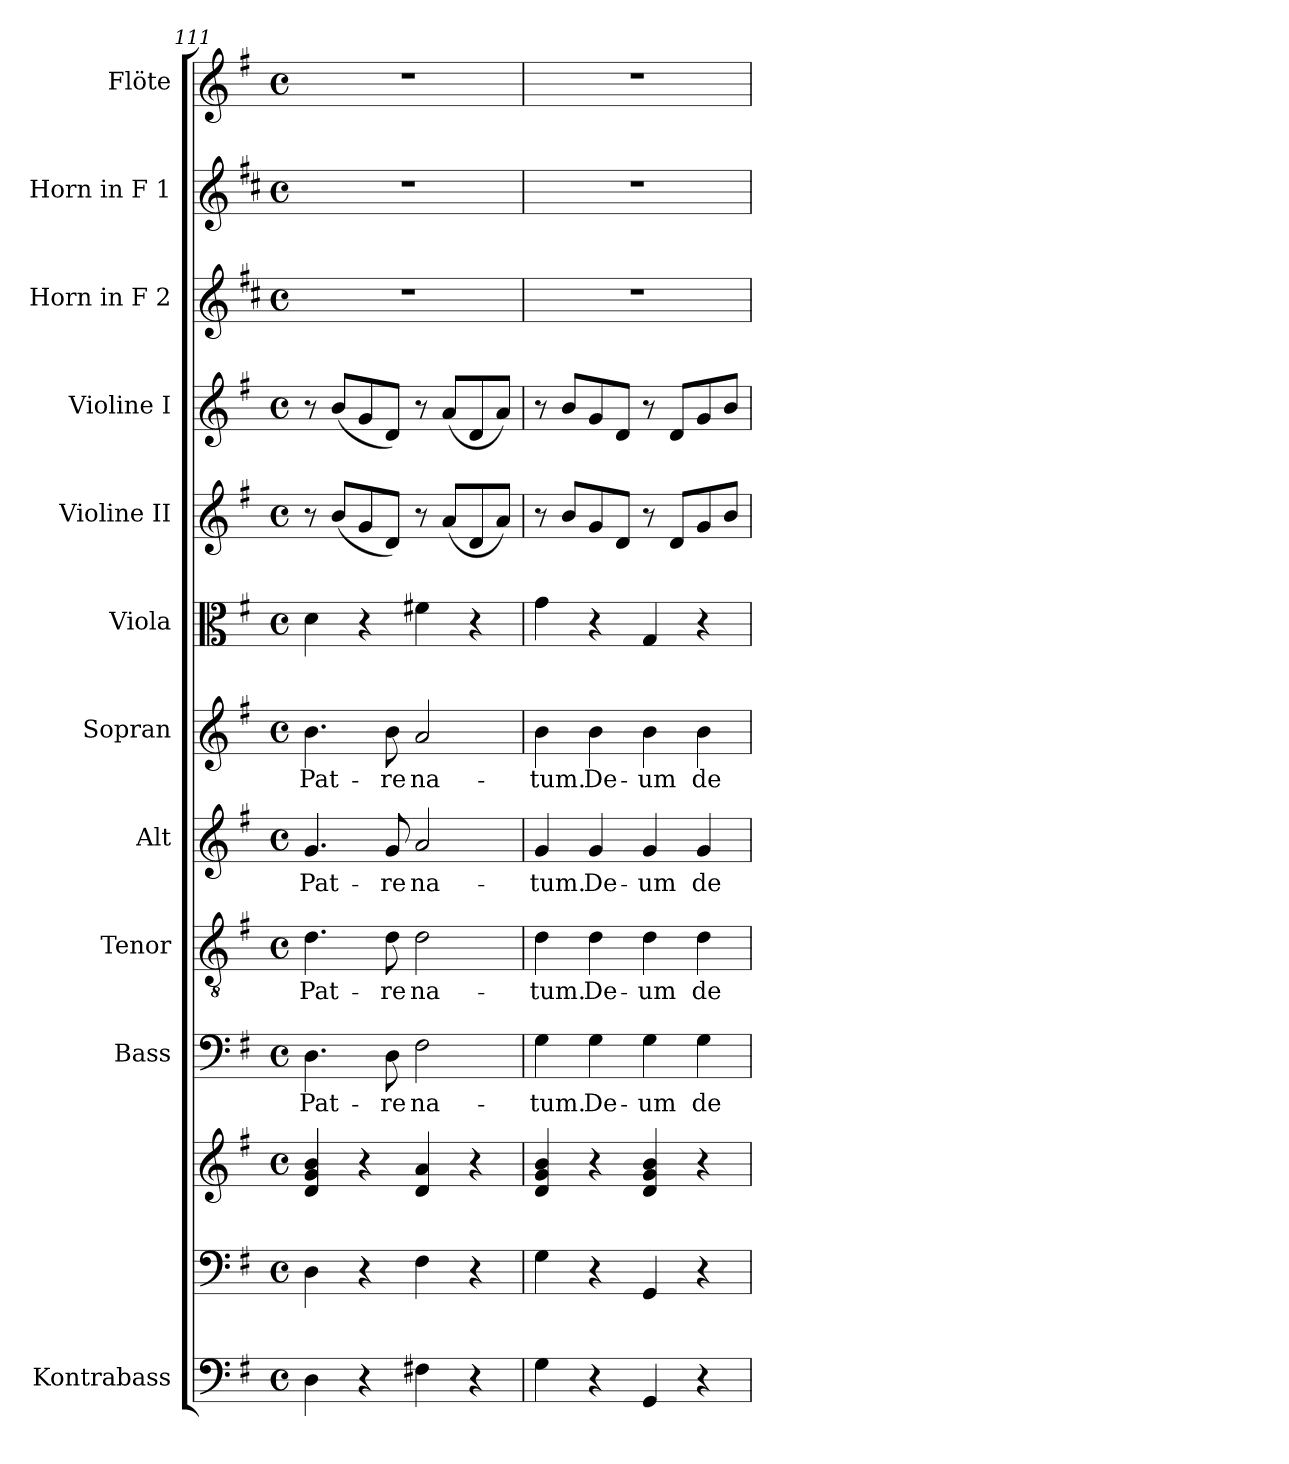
**kern	**kern	**kern	**kern	**text	**kern	**text	**kern	**text	**kern	**text	**kern	**kern	**kern	**kern	**kern	**kern
*part12	*part11	*part11	*part10	*part10	*part9	*part9	*part8	*part8	*part7	*part7	*part6	*part5	*part4	*part3	*part2	*part1
*staff13	*staff12	*staff11	*staff10	*staff10	*staff9	*staff9	*staff8	*staff8	*staff7	*staff7	*staff6	*staff5	*staff4	*staff3	*staff2	*staff1
*I"Kontrabass	*	*	*I"Bass	*	*I"Tenor	*	*I"Alt	*	*I"Sopran	*	*I"Viola	*I"Violine II	*I"Violine I	*I"Horn in F 2	*I"Horn in F 1	*I"Flöte
*I'Kb.	*	*	*I'B.	*	*I'T.	*	*I'A.	*	*I'S.	*	*I'Vla.	*I'Vl. II	*I'Vl. I	*	*	*I'Fl.
*clefF4	*clefF4	*clefG2	*clefF4	*	*clefGv2	*	*clefG2	*	*clefG2	*	*clefC3	*clefG2	*clefG2	*clefG2	*clefG2	*clefG2
*ITrd7c12	*	*	*	*	*	*	*	*	*	*	*	*	*	*ITrd4c7	*ITrd4c7	*
*k[f#]	*k[f#]	*k[f#]	*k[f#]	*	*k[f#]	*	*k[f#]	*	*k[f#]	*	*k[f#]	*k[f#]	*k[f#]	*k[f#]	*k[f#]	*k[f#]
*G:	*G:	*G:	*G:	*	*G:	*	*G:	*	*G:	*	*G:	*G:	*G:	*G:	*G:	*G:
*M4/4	*M4/4	*M4/4	*M4/4	*	*M4/4	*	*M4/4	*	*M4/4	*	*M4/4	*M4/4	*M4/4	*M4/4	*M4/4	*M4/4
*met(c)	*met(c)	*met(c)	*met(c)	*	*met(c)	*	*met(c)	*	*met(c)	*	*met(c)	*met(c)	*met(c)	*met(c)	*met(c)	*met(c)
=111	=111	=111	=111	=111	=111	=111	=111	=111	=111	=111	=111	=111	=111	=111	=111	=111
!	!	!	!	!LO:LY:b	!	!LO:LY:b	!	!LO:LY:b	!	!LO:LY:b	!	!	!	!	!	!
4DD\	4D\	4d/ 4g/ 4b/	4.D\	Pat-	4.d\	Pat-	4.g/	Pat-	4.b\	Pat-	4d\	8r	8r	1r	1r	1r
.	.	.	.	.	.	.	.	.	.	.	.	(<8b/L	(<8b/L	.	.	.
4r	4r	4r	.	.	.	.	.	.	.	.	4r	8g/	8g/	.	.	.
!	!	!	!	!LO:LY:b	!	!LO:LY:b	!	!LO:LY:b	!	!LO:LY:b	!	!	!	!	!	!
.	.	.	8D\	-re	8d\	-re	8g/	-re	8b\	-re	.	8d/J)	8d/J)	.	.	.
!	!	!	!	!LO:LY:b	!	!LO:LY:b	!	!LO:LY:b	!	!LO:LY:b	!	!	!	!	!	!
4FF#X\	4F#\	4d/ 4a/	2F#\	na-	2d\	na-	2a/	na-	2a/	na-	4f#X\	8r	8r	.	.	.
.	.	.	.	.	.	.	.	.	.	.	.	(<8a/L	(<8a/L	.	.	.
4r	4r	4r	.	.	.	.	.	.	.	.	4r	8d/	8d/	.	.	.
.	.	.	.	.	.	.	.	.	.	.	.	8a/J)	8a/J)	.	.	.
=112	=112	=112	=112	=112	=112	=112	=112	=112	=112	=112	=112	=112	=112	=112	=112	=112
!	!	!	!	!LO:LY:b	!	!LO:LY:b	!	!LO:LY:b	!	!LO:LY:b	!	!	!	!	!	!
4GG\	4G\	4d/ 4g/ 4b/	4G\	-tum.	4d\	-tum.	4g/	-tum.	4b\	-tum.	4g\	8r	8r	1r	1r	1r
.	.	.	.	.	.	.	.	.	.	.	.	8b/L	8b/L	.	.	.
!	!	!	!	!LO:LY:b	!	!LO:LY:b	!	!LO:LY:b	!	!LO:LY:b	!	!	!	!	!	!
4r	4r	4r	4G\	De-	4d\	De-	4g/	De-	4b\	De-	4r	8g/	8g/	.	.	.
.	.	.	.	.	.	.	.	.	.	.	.	8d/J	8d/J	.	.	.
!	!	!	!	!LO:LY:b	!	!LO:LY:b	!	!LO:LY:b	!	!LO:LY:b	!	!	!	!	!	!
4GGG/	4GG/	4d/ 4g/ 4b/	4G\	-um	4d\	-um	4g/	-um	4b\	-um	4G/	8r	8r	.	.	.
.	.	.	.	.	.	.	.	.	.	.	.	8d/L	8d/L	.	.	.
!	!	!	!	!LO:LY:b	!	!LO:LY:b	!	!LO:LY:b	!	!LO:LY:b	!	!	!	!	!	!
4r	4r	4r	4G\	de	4d\	de	4g/	de	4b\	de	4r	8g/	8g/	.	.	.
.	.	.	.	.	.	.	.	.	.	.	.	8b/J	8b/J	.	.	.
=	=	=	=	=	=	=	=	=	=	=	=	=	=	=	=	=
*-	*-	*-	*-	*-	*-	*-	*-	*-	*-	*-	*-	*-	*-	*-	*-	*-
